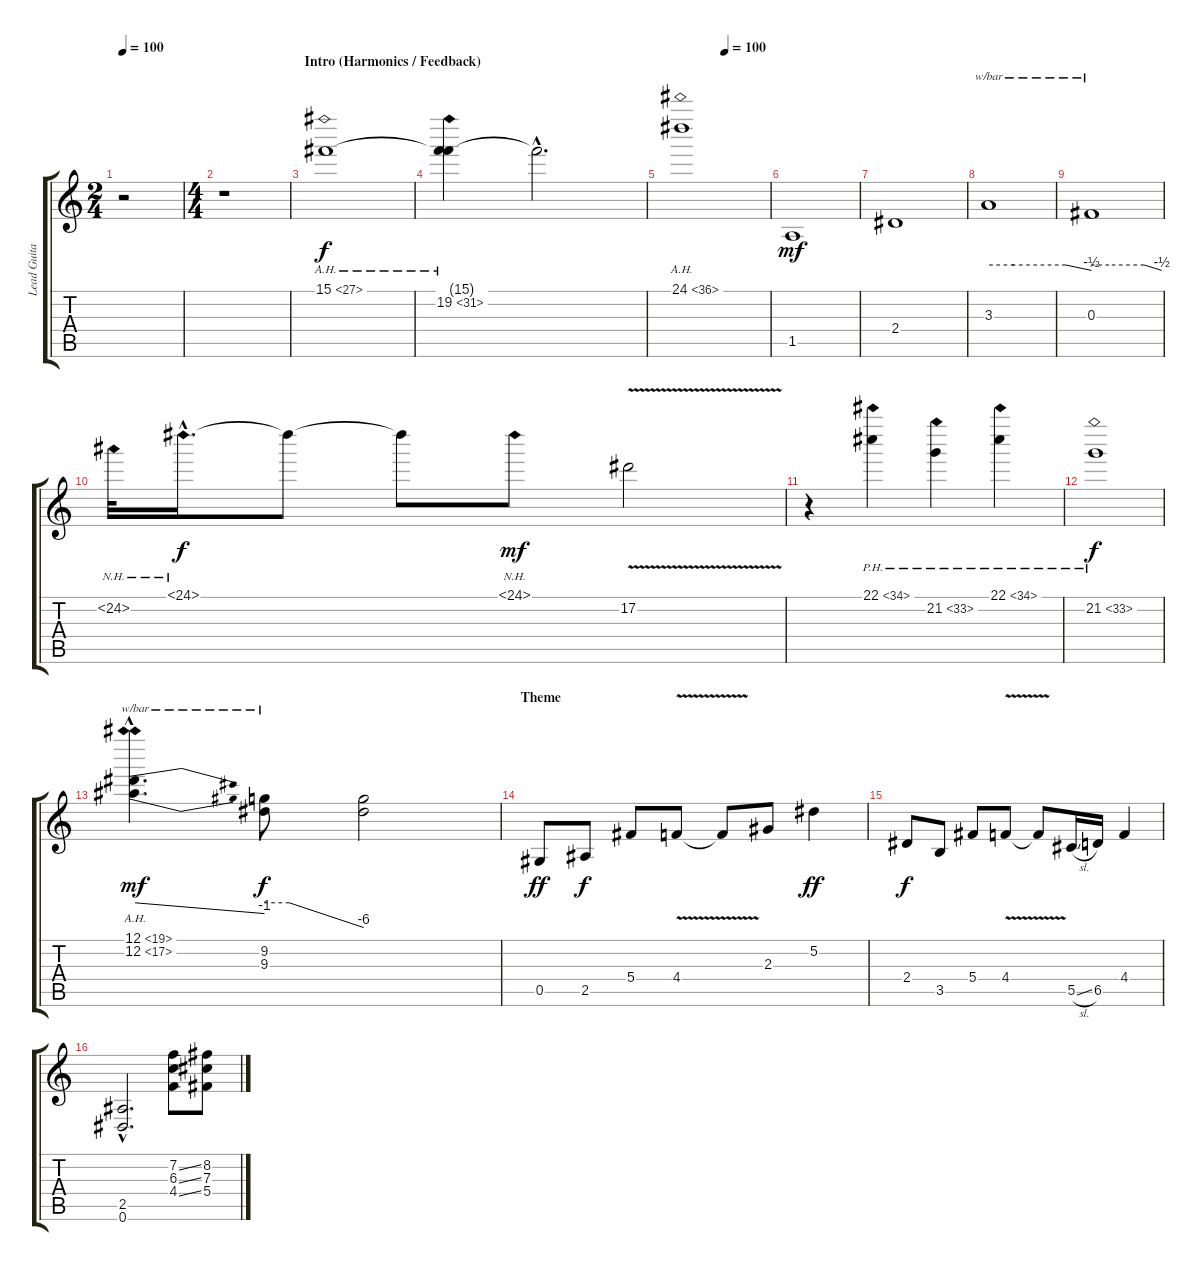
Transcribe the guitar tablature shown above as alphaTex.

\track ("Lead Guitar" "Lead Guita") {instrument overdrivenguitar}
\staff {score tabs}
\tuning (Eb4 Bb3 Gb3 Db3 Ab2 Eb2) {hide}
\ts (2 4)
\tempo 100
\clef g2
\ks c
r.2{dy f instrument overdrivenguitar} |
\ts (4 4)
r.1 |
\section ("" "Intro (Harmonics / Feedback)")
15.1{ah 12}.1 |
(15.1{t} 19.2{ah 12}).4 19.2{hac t}.2{d} |
\tempo (100 0.5)
24.1{ah 12}.1 |
1.5.1{dy mf} |
2.4.1 |
3.3.1{tbe (custom default 0 0 15 0 45 0 60 -2)} |
0.3.1{tbe (custom default 0 0 15 0 45 0 60 -2)} |
24.2{nh}.32 24.1{nh hac}.16{d dy f} 24.1{t}.8 24.1{t}.8 24.1{nh}.8{dy mf} 17.2{v}.2 |
r.4 22.1{ph 12}.4 21.2{ph 12}.4 22.1{ph 12}.4 |
21.2{ph 12}.1{dy f} |
(12.1{ah 7 hac} 12.2{ah 5 hac}).4{d tbe (dive default 0 0 60 -4) dy mf} (9.2 9.3).8{tbe (custom default 0 0 15 0 60 -24) dy f} (9.2{t} 9.3{t}).2 |
\section ("" "Theme")
0.5.8{dy ff} 2.5.8{dy f} 5.4.8 4.4{v}.8 4.4{t}.8 2.3.8 5.2.4{dy ff} |
2.4.8{dy f} 3.5.8 5.4.8 4.4{v}.8 4.4{t}.8 5.5{sl}.16 6.5.16 4.4.4 |
(2.5{hac} 0.6{hac}).2{d} (7.2{ss} 6.3{ss} 4.4{ss}).8 (8.2 7.3 5.4).8
